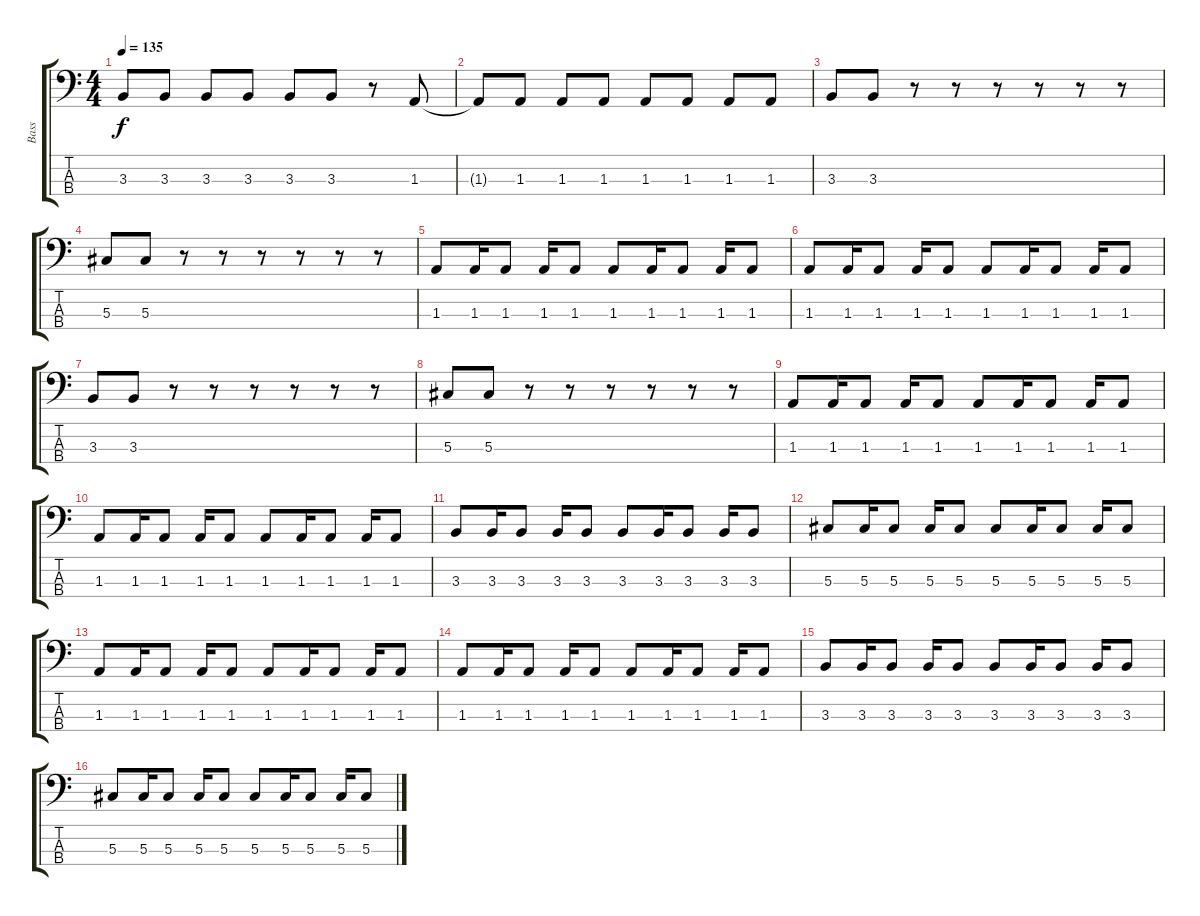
\track ("Bass" "Bass") {instrument electricbasspick}
\staff {score tabs}
\tuning (Gb2 Db2 Ab1 Db1) {hide}
\ts (4 4)
\tempo 135
\clef f4
\ks c
3.3.8{dy f} 3.3.8 3.3.8 3.3.8 3.3.8 3.3.8 r.8 1.3.8 |
1.3{t}.8 1.3.8 1.3.8 1.3.8 1.3.8 1.3.8 1.3.8 1.3.8 |
3.3.8 3.3.8 r.8 r.8 r.8 r.8 r.8 r.8 |
5.3.8 5.3.8 r.8 r.8 r.8 r.8 r.8 r.8 |
1.3.8 1.3.16 1.3.8 1.3.16 1.3.8 1.3.8 1.3.16 1.3.8 1.3.16 1.3.8 |
1.3.8 1.3.16 1.3.8 1.3.16 1.3.8 1.3.8 1.3.16 1.3.8 1.3.16 1.3.8 |
3.3.8 3.3.8 r.8 r.8 r.8 r.8 r.8 r.8 |
5.3.8 5.3.8 r.8 r.8 r.8 r.8 r.8 r.8 |
1.3.8 1.3.16 1.3.8 1.3.16 1.3.8 1.3.8 1.3.16 1.3.8 1.3.16 1.3.8 |
1.3.8 1.3.16 1.3.8 1.3.16 1.3.8 1.3.8 1.3.16 1.3.8 1.3.16 1.3.8 |
3.3.8 3.3.16 3.3.8 3.3.16 3.3.8 3.3.8 3.3.16 3.3.8 3.3.16 3.3.8 |
5.3.8 5.3.16 5.3.8 5.3.16 5.3.8 5.3.8 5.3.16 5.3.8 5.3.16 5.3.8 |
1.3.8 1.3.16 1.3.8 1.3.16 1.3.8 1.3.8 1.3.16 1.3.8 1.3.16 1.3.8 |
1.3.8 1.3.16 1.3.8 1.3.16 1.3.8 1.3.8 1.3.16 1.3.8 1.3.16 1.3.8 |
3.3.8 3.3.16 3.3.8 3.3.16 3.3.8 3.3.8 3.3.16 3.3.8 3.3.16 3.3.8 |
5.3.8 5.3.16 5.3.8 5.3.16 5.3.8 5.3.8 5.3.16 5.3.8 5.3.16 5.3.8
